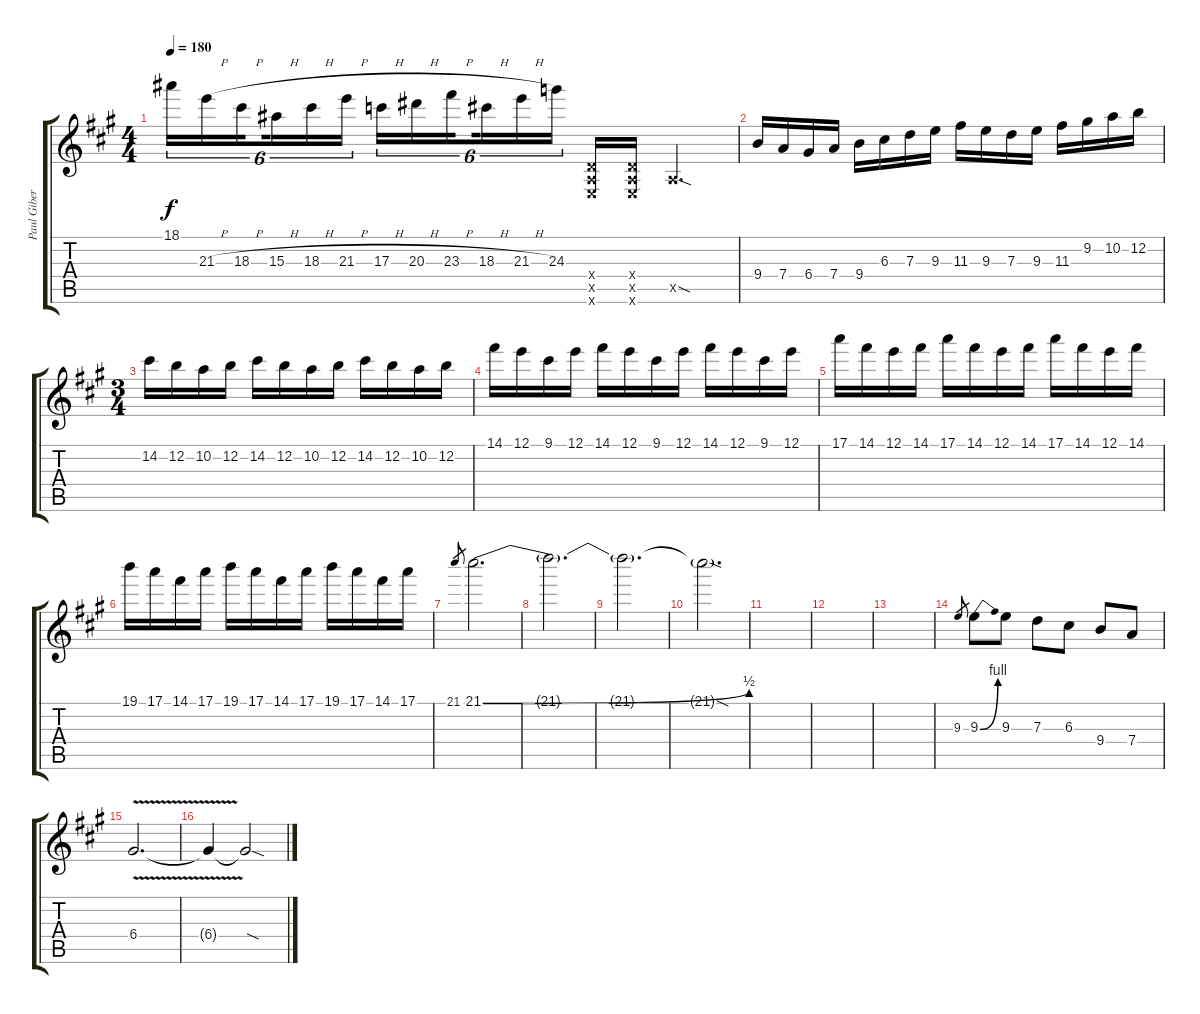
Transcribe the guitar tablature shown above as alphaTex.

\track ("Paul Gibert2" "Paul Giber") {instrument distortionguitar}
\staff {score tabs}
\tuning (E4 B3 G3 D3 A2 E2) {hide}
\ts (4 4)
\tempo 180
\clef g2
\ks a
18.1.16{tu (6 4) dy f} 21.3{h}.16{tu (6 4)} 18.3{h}.16{tu (6 4) beam splitsecondary} 15.3{h}.16{tu (6 4)} 18.3{h}.16{tu (6 4)} 21.3{h}.16{tu (6 4)} 17.3{h}.16{tu (6 4)} 20.3{h}.16{tu (6 4)} 23.3{h}.16{tu (6 4) beam splitsecondary} 18.3{h}.16{tu (6 4)} 21.3{h}.16{tu (6 4)} 24.3.16{tu (6 4)} (0.4{x} 0.5{x} 0.6{x}).16 (0.4{x} 0.5{x} 0.6{x}).16 0.5{sod x}.4{d} |
9.4.16 7.4.16 6.4.16 7.4.16 9.4.16 6.3.16 7.3.16 9.3.16 11.3.16 9.3.16 7.3.16 9.3.16 11.3.16 9.2.16 10.2.16 12.2.16 |
\ts (3 4)
14.2.16 12.2.16 10.2.16 12.2.16 14.2.16 12.2.16 10.2.16 12.2.16 14.2.16 12.2.16 10.2.16 12.2.16 |
14.1.16 12.1.16 9.1.16 12.1.16 14.1.16 12.1.16 9.1.16 12.1.16 14.1.16 12.1.16 9.1.16 12.1.16 |
17.1.16 14.1.16 12.1.16 14.1.16 17.1.16 14.1.16 12.1.16 14.1.16 17.1.16 14.1.16 12.1.16 14.1.16 |
19.1.16 17.1.16 14.1.16 17.1.16 19.1.16 17.1.16 14.1.16 17.1.16 19.1.16 17.1.16 14.1.16 17.1.16 |
21.1.8{gr} 21.1{be (bend 0 0 60 2)}.2{d} |
21.1{t}.2{d} |
21.1{t}.2{d} |
21.1{sod t}.2{d} |
|
|
|
9.3.8{gr} 9.3{be (bend 0 0 60 4)}.8 9.3.8 7.3.8 6.3.8 9.4.8 7.4.8 |
6.4{v}.2{d} |
6.4{t}.4 6.4{sod t}.2
